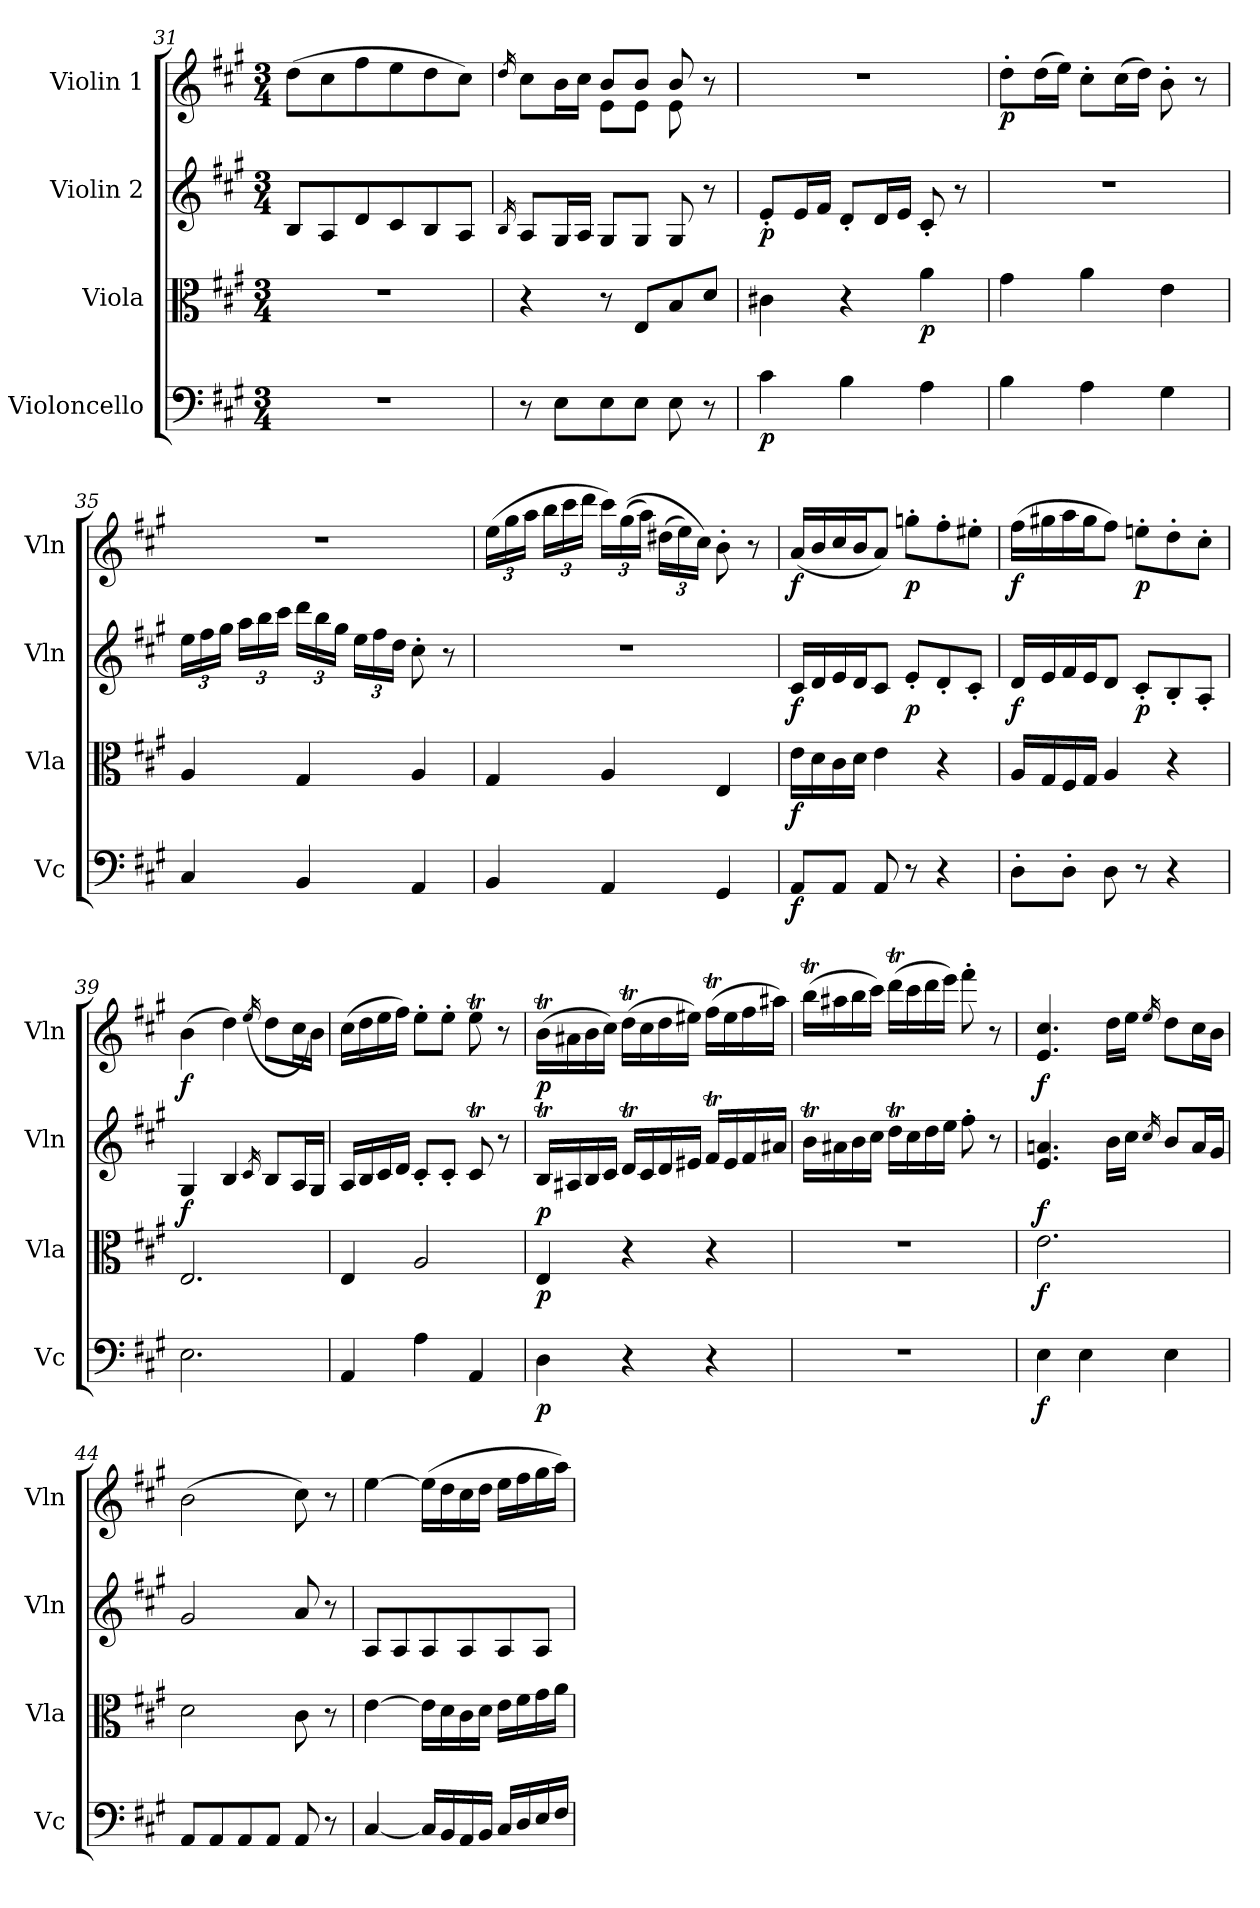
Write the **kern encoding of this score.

**kern	**dynam	**kern	**dynam	**kern	**dynam	**kern	**dynam
*part4	*part4	*part3	*part3	*part2	*part2	*part1	*part1
*staff4	*staff4	*staff3	*staff3	*staff2	*staff2	*staff1	*staff1
*I"Violoncello	*	*I"Viola	*	*I"Violin 2	*	*I"Violin 1	*
*I'Vc	*	*I'Vla	*	*I'Vln	*	*I'Vln	*
!!LO:LB:g=z
*clefF4	*	*clefC3	*	*clefG2	*	*clefG2	*
*k[f#c#g#]	*	*k[f#c#g#]	*	*k[f#c#g#]	*	*k[f#c#g#]	*
*M3/4	*	*M3/4	*	*M3/4	*	*M3/4	*
=31	=31	=31	=31	=31	=31	=31	=31
2.r	.	2.r	.	8B/L	.	(8dd\L	.
.	.	.	.	8A/	.	8cc#\	.
.	.	.	.	8d/	.	8ff#\	.
.	.	.	.	8c#/	.	8ee\	.
.	.	.	.	8B/	.	8dd\	.
.	.	.	.	8A/J	.	8cc#\J)	.
=32	=32	=32	=32	=32	=32	=32	=32
.	.	.	.	16qB/	.	16qdd/	.
*	*	*	*	*	*	*^	*
8r	.	4r	.	8A/L	.	8cc#\L	4ryy	.
8E\L	.	.	.	16G#/L	.	16b\L	.	.
.	.	.	.	16A/JJ	.	16cc#\JJ	.	.
8E\	.	8r	.	8G#/L	.	8b/L	8e\L	.
8E\J	.	8E/L	.	8G#/J	.	8b/J	8e\J	.
8E\	.	8B/	.	8G#/	.	8b/	8e\	.
8r	.	8d/J	.	8r	.	8r	8ryy	.
=33	=33	=33	=33	=33	=33	=33	=33	=33
!	!LO:DY:b	!	!	!	!LO:DY:b	!	!	!
*	*	*	*	*	*	*v	*v	*
4c#\	p	4c#X\	.	8e'/L	p	2.r	.
.	.	.	.	16e/L	.	.	.
.	.	.	.	16f#/JJ	.	.	.
4B\	.	4r	.	8d'/L	.	.	.
.	.	.	.	16d/L	.	.	.
.	.	.	.	16e/JJ	.	.	.
!	!	!	!LO:DY:b	!	!	!	!
4A\	.	4a\	p	8c#'/	.	.	.
.	.	.	.	8r	.	.	.
=34	=34	=34	=34	=34	=34	=34	=34
!	!	!	!	!	!	!	!LO:DY:b
4B\	.	4g#\	.	2.r	.	8dd'\L	p
.	.	.	.	.	.	(16dd\L	.
.	.	.	.	.	.	16ee\JJ)	.
4A\	.	4a\	.	.	.	8cc#'\L	.
.	.	.	.	.	.	(16cc#\L	.
.	.	.	.	.	.	16dd\JJ)	.
4G#\	.	4e\	.	.	.	8b'\	.
.	.	.	.	.	.	8r	.
=35	=35	=35	=35	=35	=35	=35	=35
*	*	*	*	*Xbrackettup	*	*	*
4C#/	.	4A/	.	24ee\LL	.	2.r	.
.	.	.	.	24ff#\	.	.	.
.	.	.	.	24gg#\JJ	.	.	.
.	.	.	.	24aa\LL	.	.	.
.	.	.	.	24bb\	.	.	.
.	.	.	.	24ccc#\JJ	.	.	.
4BB/	.	4G#/	.	24ddd\LL	.	.	.
.	.	.	.	24bb\	.	.	.
.	.	.	.	24gg#\JJ	.	.	.
.	.	.	.	24ee\LL	.	.	.
.	.	.	.	24ff#\	.	.	.
.	.	.	.	24dd\JJ	.	.	.
4AA/	.	4A/	.	8cc#'\	.	.	.
.	.	.	.	8r	.	.	.
!!LO:LB:g=z
=36	=36	=36	=36	=36	=36	=36	=36
*	*	*	*	*	*	*Xbrackettup	*
4BB/	.	4G#/	.	2.r	.	(24ee\LL	.
.	.	.	.	.	.	24gg#\	.
.	.	.	.	.	.	24aa\JJ	.
.	.	.	.	.	.	24bb\LL	.
.	.	.	.	.	.	24ccc#\	.
.	.	.	.	.	.	24ddd\JJ	.
4AA/	.	4A/	.	.	.	24ccc#\LL)	.
.	.	.	.	.	.	((24gg#\	.
.	.	.	.	.	.	24aa\JJ)	.
.	.	.	.	.	.	(24dd#X\LL	.
.	.	.	.	.	.	24ee\)	.
.	.	.	.	.	.	24cc#\JJ)	.
4GG#/	.	4E/	.	.	.	8b'\	.
.	.	.	.	.	.	8r	.
=37	=37	=37	=37	=37	=37	=37	=37
!	!LO:DY:b	!	!LO:DY:b	!	!LO:DY:b	!	!LO:DY:b
8AA/L	f	16e\LL	f	16c#/LL	f	(16a/LL	f
.	.	16d\	.	16d/	.	16b/	.
8AA/J	.	16c#\	.	16e/	.	16cc#/	.
.	.	16d\JJ	.	16d/J	.	16b/J	.
8AA/	.	4e\	.	8c#/J	.	8a/J)	.
!	!	!	!	!	!LO:DY:b	!	!LO:DY:b
8r	.	.	.	8e'/L	p	8ggn'\L	p
4r	.	4r	.	8d'/	.	8ff#'\	.
.	.	.	.	8c#'/J	.	8ee#X'\J	.
=38	=38	=38	=38	=38	=38	=38	=38
!	!	!	!	!	!LO:DY:b	!	!LO:DY:b
8D'\L	.	16A/LL	.	16d/LL	f	(16ff#\LL	f
.	.	16G#/	.	16e/	.	16gg#X\	.
8D'\J	.	16F#/	.	16f#/	.	16aa\	.
.	.	16G#/JJ	.	16e/J	.	16gg#\J	.
8D\	.	4A/	.	8d/J	.	8ff#\J)	.
!	!	!	!	!	!LO:DY:b	!	!LO:DY:b
8r	.	.	.	8c#'/L	p	8een'\L	p
4r	.	4r	.	8B'/	.	8dd'\	.
.	.	.	.	8A'/J	.	8cc#'\J	.
=39	=39	=39	=39	=39	=39	=39	=39
!	!	!	!	!	!LO:DY:b	!	!LO:DY:b
2.E\	.	2.E/	.	4G#/	f	(4b\	f
.	.	.	.	4B/	.	4dd\)	.
.	.	.	.	16qc#/	.	(>16qee/	.
.	.	.	.	8B/L	.	8dd\L	.
.	.	.	.	16A/L	.	16cc#\L	.
.	.	.	.	16G#/JJ	.	16b\JJ)	.
=40	=40	=40	=40	=40	=40	=40	=40
4AA/	.	4E/	.	16A/LL	.	(16cc#\LL	.
.	.	.	.	16B/	.	16dd\	.
.	.	.	.	16c#/	.	16ee\	.
.	.	.	.	16d/JJ	.	16ff#\JJ)	.
4A\	.	2A/	.	8c#'/L	.	8ee'\L	.
.	.	.	.	8c#'/J	.	8ee'\J	.
4AA/	.	.	.	8c#t/	.	8eeT\	.
.	.	.	.	8r	.	8r	.
!!LO:LB:g=z
=41	=41	=41	=41	=41	=41	=41	=41
!	!LO:DY:b	!	!LO:DY:b	!	!LO:DY:b	!	!LO:DY:b
4D\	p	4E/	p	16BT/LL	p	(16bT\LL	p
.	.	.	.	16A#X/	.	16a#X\	.
.	.	.	.	16B/	.	16b\	.
.	.	.	.	16c#/JJ	.	16cc#\JJ)	.
4r	.	4r	.	16dT/LL	.	(16ddT\LL	.
.	.	.	.	16c#/	.	16cc#\	.
.	.	.	.	16d/	.	16dd\	.
.	.	.	.	16e#X/JJ	.	16ee#X\JJ)	.
4r	.	4r	.	16f#T/LL	.	(16ff#T\LL	.
.	.	.	.	16e#/	.	16ee#\	.
.	.	.	.	16f#/	.	16ff#\	.
.	.	.	.	16a#X/JJ	.	16aa#X\JJ)	.
=42	=42	=42	=42	=42	=42	=42	=42
2.r	.	2.r	.	16bT\LL	.	(16bbT\LL	.
.	.	.	.	16a#X\	.	16aa#X\	.
.	.	.	.	16b\	.	16bb\	.
.	.	.	.	16cc#\JJ	.	16ccc#\JJ)	.
.	.	.	.	16ddT\LL	.	(16dddT\LL	.
.	.	.	.	16cc#\	.	16ccc#\	.
.	.	.	.	16dd\	.	16ddd\	.
.	.	.	.	16ee\JJ	.	16eee\JJ)	.
.	.	.	.	8ff#'\	.	8fff#'\	.
.	.	.	.	8r	.	8r	.
=43	=43	=43	=43	=43	=43	=43	=43
!	!LO:DY:b	!	!LO:DY:b	!	!LO:DY:b	!	!LO:DY:b
4E\	f	2.e\	f	4.e/ 4.an/	f	4.e/ 4.cc#/	f
4E\	.	.	.	.	.	.	.
.	.	.	.	16b\LL	.	16dd\LL	.
.	.	.	.	16cc#\JJ	.	16ee\JJ	.
.	.	.	.	16qcc#/	.	16qee/	.
4E\	.	.	.	8b/L	.	8dd\L	.
.	.	.	.	16a/L	.	16cc#\L	.
.	.	.	.	16g#/JJ	.	16b\JJ	.
=44	=44	=44	=44	=44	=44	=44	=44
8AA/L	.	2d\	.	2g#/	.	(2b\	.
8AA/	.	.	.	.	.	.	.
8AA/	.	.	.	.	.	.	.
8AA/J	.	.	.	.	.	.	.
8AA/	.	8c#\	.	8a/	.	8cc#\)	.
8r	.	8r	.	8r	.	8r	.
=45	=45	=45	=45	=45	=45	=45	=45
[4C#/	.	[4e\	.	8A/L	.	[4ee\	.
.	.	.	.	8A/	.	.	.
16C#/LL]	.	16e\LL]	.	8A/	.	(16ee\LL]	.
16BB/	.	16d\	.	.	.	16dd\	.
16AA/	.	16c#\	.	8A/	.	16cc#\	.
16BB/JJ	.	16d\JJ	.	.	.	16dd\JJ	.
16C#/LL	.	16e\LL	.	8A/	.	16ee\LL	.
16D/	.	16f#\	.	.	.	16ff#\	.
16E/	.	16g#\	.	8A/J	.	16gg#\	.
16F#/JJ	.	16a\JJ	.	.	.	16aa\JJ)	.
=	=	=	=	=	=	=	=
*-	*-	*-	*-	*-	*-	*-	*-
